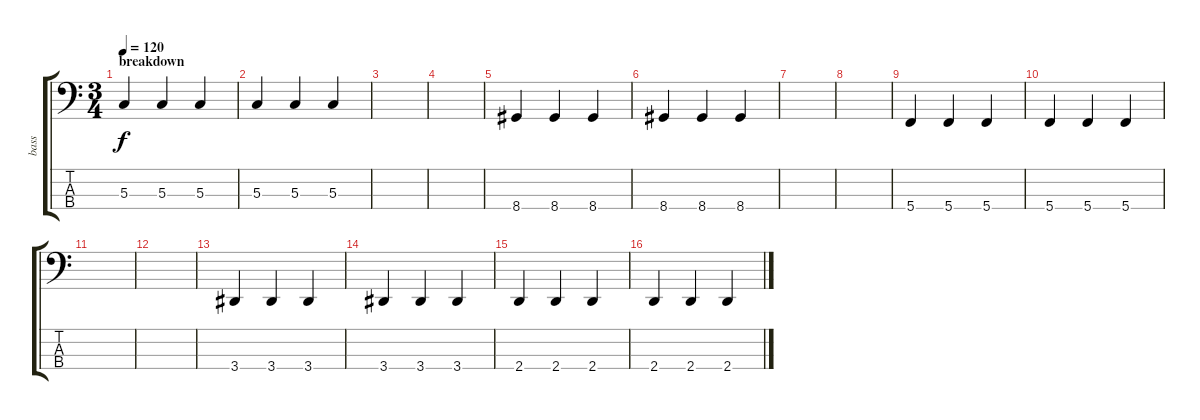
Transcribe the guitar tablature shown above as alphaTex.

\track ("bass" "bass") {instrument electricbassfinger}
\staff {score tabs}
\tuning (F2 C2 G1 C1) {hide}
\ts (3 4)
\section ("" "breakdown")
\tempo 120
\clef f4
\ks c
5.3.4{dy f} 5.3.4 5.3.4 |
5.3.4 5.3.4 5.3.4 |
|
|
8.4.4 8.4.4 8.4.4 |
8.4.4 8.4.4 8.4.4 |
|
|
5.4.4 5.4.4 5.4.4 |
5.4.4 5.4.4 5.4.4 |
|
|
3.4.4 3.4.4 3.4.4 |
3.4.4 3.4.4 3.4.4 |
2.4.4 2.4.4 2.4.4 |
2.4.4 2.4.4 2.4.4
